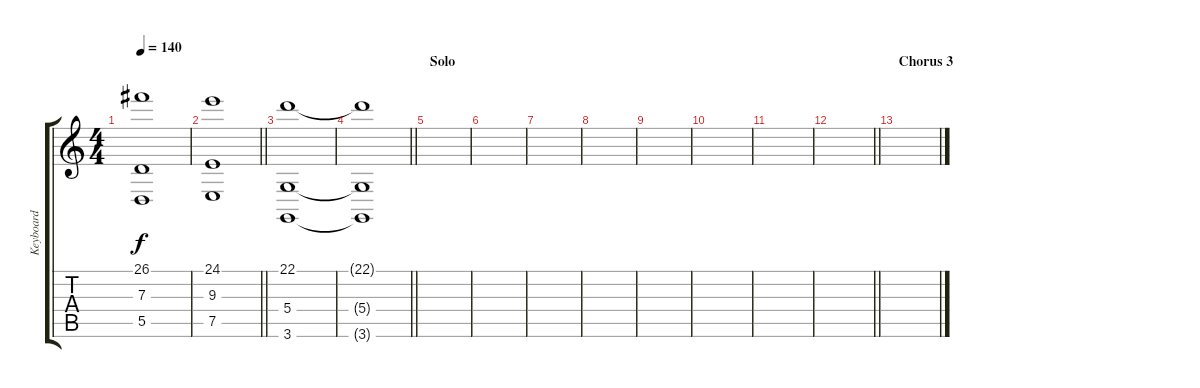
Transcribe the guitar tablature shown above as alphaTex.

\track ("Keyboard" "Keyboard") {instrument stringensemble2}
\staff {score tabs}
\tuning (E4 B3 G3 D3 A2 E2) {hide}
\ts (4 4)
\tempo 140
\clef g2
\ks c
(26.1 7.3 5.5).1{dy f} |
\barLineRight lightlight
(24.1 9.3 7.5).1 |
(22.1 5.4 3.6).1 |
\barLineRight lightlight
(22.1{t} 5.4{t} 3.6{t}).1 |
\section ("" "Solo")
|
|
|
|
|
|
|
\barLineRight lightlight
|
\section ("" "Chorus 3")
